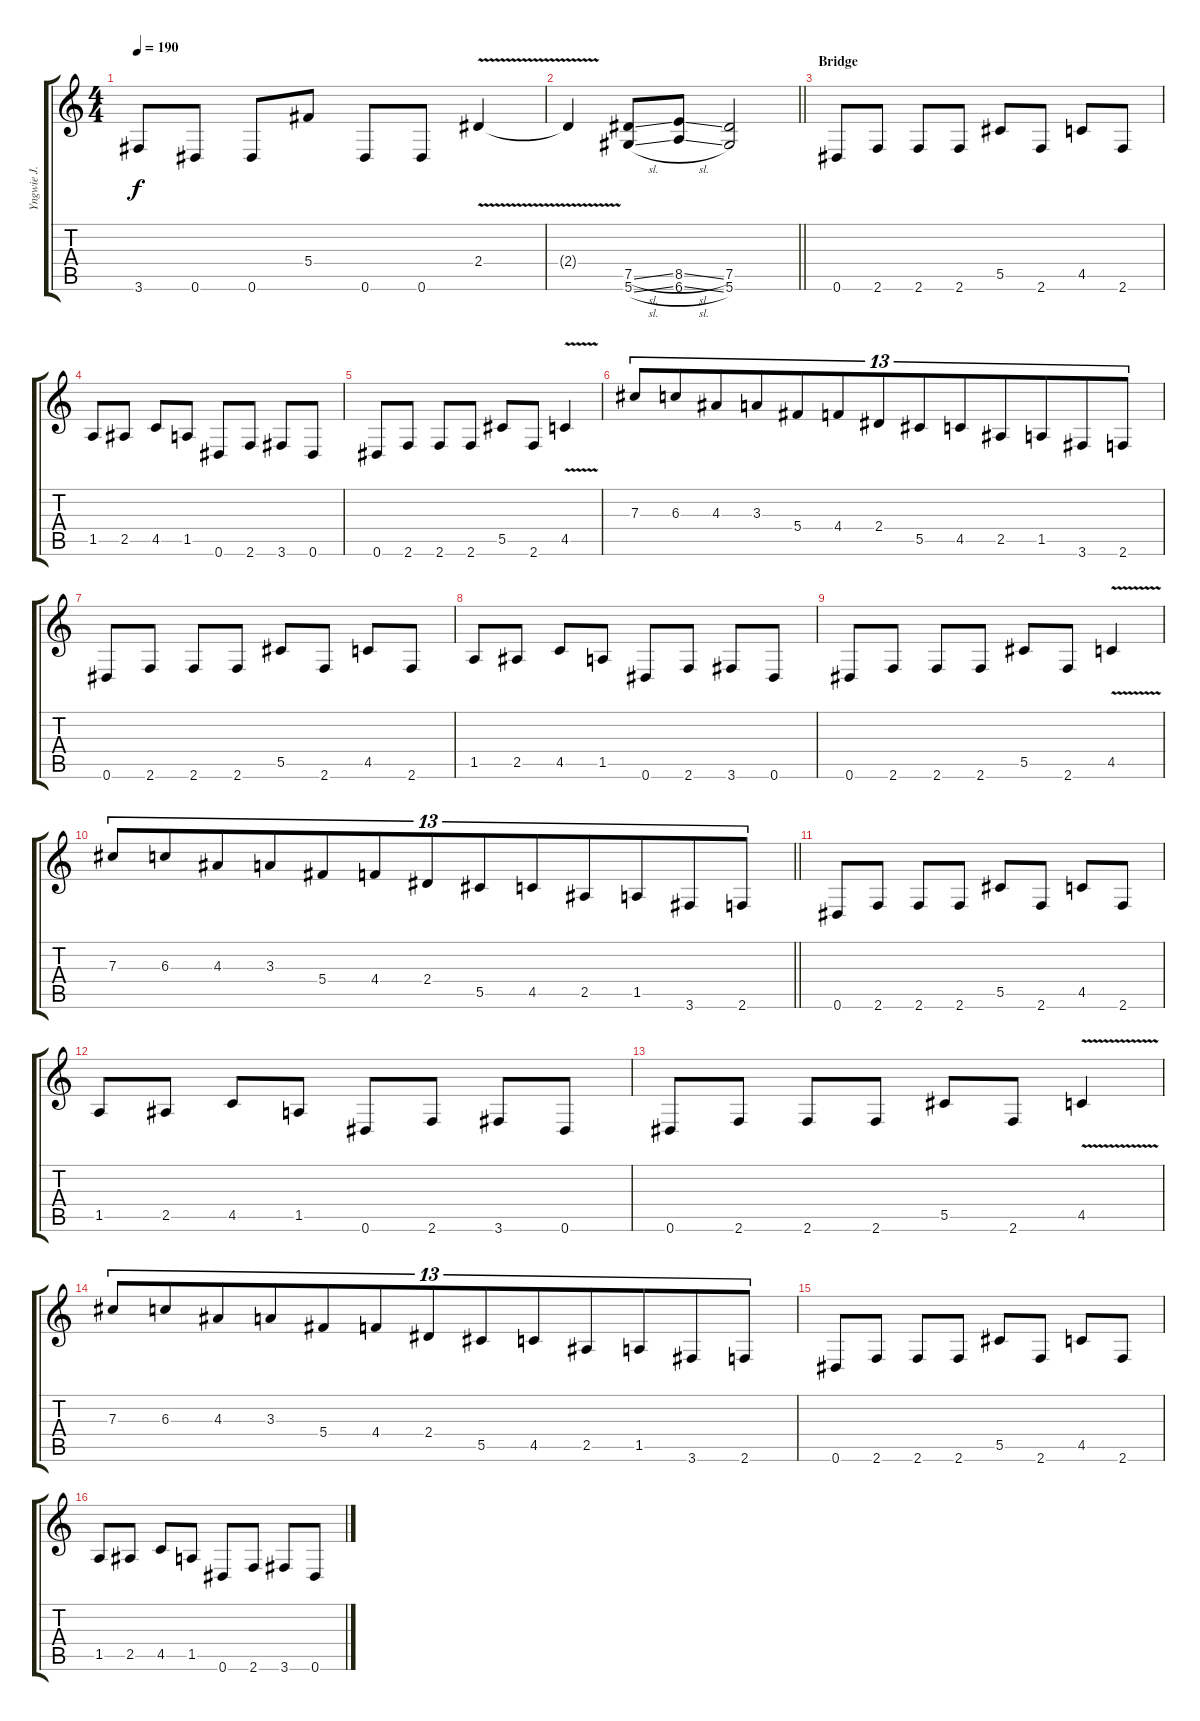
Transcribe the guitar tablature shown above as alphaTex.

\track ("Yngwie J. Malmsteen" "Yngwie J. ") {instrument overdrivenguitar}
\staff {score tabs}
\tuning (Eb4 Bb3 Gb3 Db3 Ab2 Eb2) {hide}
\ts (4 4)
\tempo 190
\clef g2
\ks c
3.6.8{dy f} 0.6.8 0.6.8 5.4.8 0.6.8 0.6.8 2.4{v}.4 |
\barLineRight lightlight
2.4{t}.4 (7.5{sl} 5.6{sl}).8 (8.5{sl} 6.6{sl}).8 (7.5 5.6).2 |
\section ("" "Bridge")
0.6.8 2.6.8 2.6.8 2.6.8 5.5.8 2.6.8 4.5.8 2.6.8 |
1.5.8 2.5.8 4.5.8 1.5.8 0.6.8 2.6.8 3.6.8 0.6.8 |
0.6.8 2.6.8 2.6.8 2.6.8 5.5.8 2.6.8 4.5{v}.4 |
7.3.8{tu (13 8)} 6.3.8{tu (13 8)} 4.3.8{tu (13 8)} 3.3.8{tu (13 8)} 5.4.8{tu (13 8)} 4.4.8{tu (13 8)} 2.4.8{tu (13 8)} 5.5.8{tu (13 8)} 4.5.8{tu (13 8)} 2.5.8{tu (13 8)} 1.5.8{tu (13 8)} 3.6.8{tu (13 8)} 2.6.8{tu (13 8)} |
0.6.8 2.6.8 2.6.8 2.6.8 5.5.8 2.6.8 4.5.8 2.6.8 |
1.5.8 2.5.8 4.5.8 1.5.8 0.6.8 2.6.8 3.6.8 0.6.8 |
0.6.8 2.6.8 2.6.8 2.6.8 5.5.8 2.6.8 4.5{v}.4 |
\barLineRight lightlight
7.3.8{tu (13 8)} 6.3.8{tu (13 8)} 4.3.8{tu (13 8)} 3.3.8{tu (13 8)} 5.4.8{tu (13 8)} 4.4.8{tu (13 8)} 2.4.8{tu (13 8)} 5.5.8{tu (13 8)} 4.5.8{tu (13 8)} 2.5.8{tu (13 8)} 1.5.8{tu (13 8)} 3.6.8{tu (13 8)} 2.6.8{tu (13 8)} |
0.6.8 2.6.8 2.6.8 2.6.8 5.5.8 2.6.8 4.5.8 2.6.8 |
1.5.8 2.5.8 4.5.8 1.5.8 0.6.8 2.6.8 3.6.8 0.6.8 |
0.6.8 2.6.8 2.6.8 2.6.8 5.5.8 2.6.8 4.5{v}.4 |
7.3.8{tu (13 8)} 6.3.8{tu (13 8)} 4.3.8{tu (13 8)} 3.3.8{tu (13 8)} 5.4.8{tu (13 8)} 4.4.8{tu (13 8)} 2.4.8{tu (13 8)} 5.5.8{tu (13 8)} 4.5.8{tu (13 8)} 2.5.8{tu (13 8)} 1.5.8{tu (13 8)} 3.6.8{tu (13 8)} 2.6.8{tu (13 8)} |
0.6.8 2.6.8 2.6.8 2.6.8 5.5.8 2.6.8 4.5.8 2.6.8 |
1.5.8 2.5.8 4.5.8 1.5.8 0.6.8 2.6.8 3.6.8 0.6.8
